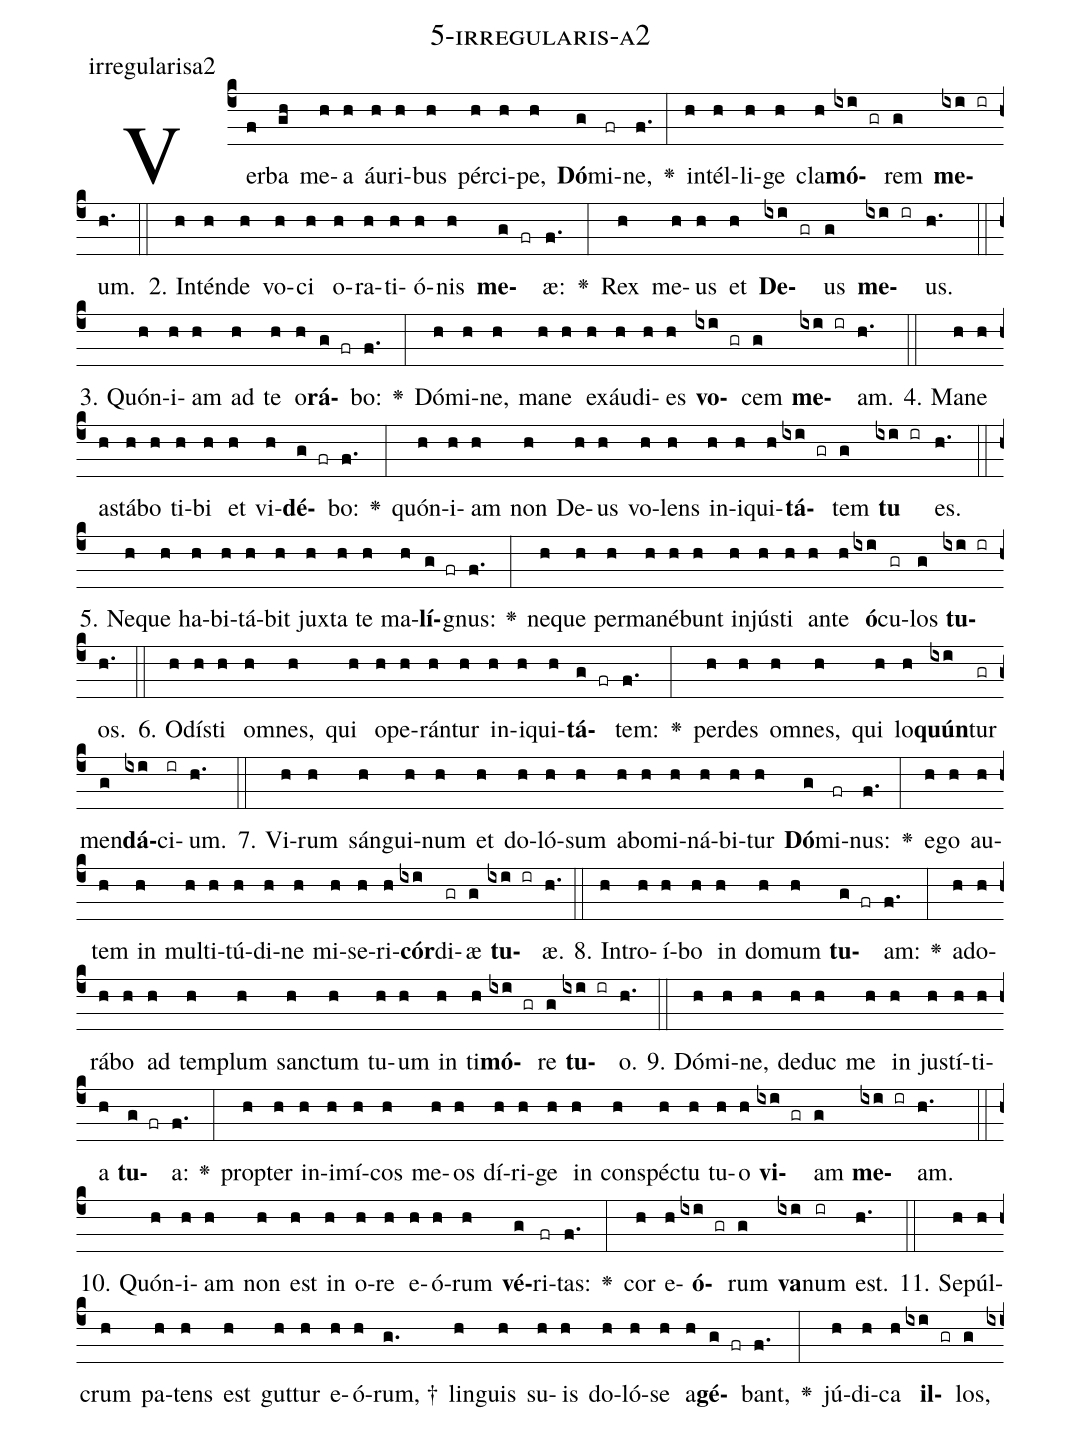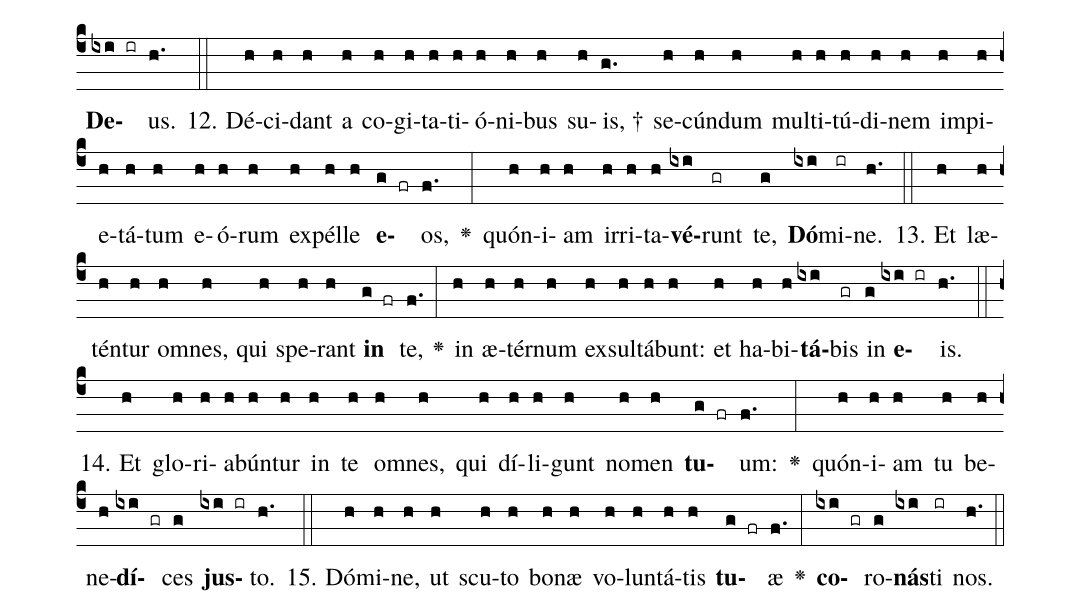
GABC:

name: 5-irregularis-a2;
annotation: irregularisa2;
%%
(c4)Ver(f)ba(gh) me(h)a(h) áu(h)ri(h)bus(h) pér(h)ci(h)pe,(h) <b>Dó</b>(g)mi(fr)ne,(f.) <v>\greheightstar</v>(:) in(h)tél(h)li(h)ge(h) cla(h)<b>mó</b>(ixi gr)rem(g) <b>me</b>(ixi ir)um.(h.) (::)
2. In(h)tén(h)de(h) vo(h)ci(h) o(h)ra(h)ti(h)ó(h)nis(h) <b>me</b>(g fr)æ:(f.) <v>\greheightstar</v>(:) Rex(h) me(h)us(h) et(h) <b>De</b>(ixi gr)us(g) <b>me</b>(ixi ir)us.(h.) (::)
3. Quón(h)i(h)am(h) ad(h) te(h) o(h)<b>rá</b>(g fr)bo:(f.) <v>\greheightstar</v>(:) Dó(h)mi(h)ne,(h) ma(h)ne(h) ex(h)áu(h)di(h)es(h) <b>vo</b>(ixi gr)cem(g) <b>me</b>(ixi ir)am.(h.) (::)
4. Ma(h)ne(h) a(h)stá(h)bo(h) ti(h)bi(h) et(h) vi(h)<b>dé</b>(g fr)bo:(f.) <v>\greheightstar</v>(:) quón(h)i(h)am(h) non(h) De(h)us(h) vo(h)lens(h) in(h)i(h)qui(h)<b>tá</b>(ixi gr)tem(g) <b>tu</b>(ixi ir) es.(h.) (::)
5. Ne(h)que(h) ha(h)bi(h)tá(h)bit(h) jux(h)ta(h) te(h) ma(h)<b>lí</b>(g fr)gnus:(f.) <v>\greheightstar</v>(:) ne(h)que(h) per(h)ma(h)né(h)bunt(h) in(h)jús(h)ti(h) an(h)te(h) <b>ó</b>(ixi)cu(gr)los(g) <b>tu</b>(ixi ir)os.(h.) (::)
6. O(h)dís(h)ti(h) om(h)nes,(h) qui(h) o(h)pe(h)rán(h)tur(h) in(h)i(h)qui(h)<b>tá</b>(g fr)tem:(f.) <v>\greheightstar</v>(:) per(h)des(h) om(h)nes,(h) qui(h) lo(h)<b>quún</b>(ixi)tur(gr) men(g)<b>dá</b>(ixi)ci(ir)um.(h.) (::)
7. Vi(h)rum(h) sán(h)gui(h)num(h) et(h) do(h)ló(h)sum(h) ab(h)o(h)mi(h)ná(h)bi(h)tur(h) <b>Dó</b>(g)mi(fr)nus:(f.) <v>\greheightstar</v>(:) e(h)go(h) au(h)tem(h) in(h) mul(h)ti(h)tú(h)di(h)ne(h) mi(h)se(h)ri(h)<b>cór</b>(ixi)di(gr)æ(g) <b>tu</b>(ixi ir)æ.(h.) (::)
8. In(h)tro(h)í(h)bo(h) in(h) do(h)mum(h) <b>tu</b>(g fr)am:(f.) <v>\greheightstar</v>(:) ad(h)o(h)rá(h)bo(h) ad(h) tem(h)plum(h) sanc(h)tum(h) tu(h)um(h) in(h) ti(h)<b>mó</b>(ixi gr)re(g) <b>tu</b>(ixi ir)o.(h.) (::)
9. Dó(h)mi(h)ne,(h) de(h)duc(h) me(h) in(h) jus(h)tí(h)ti(h)a(h) <b>tu</b>(g fr)a:(f.) <v>\greheightstar</v>(:) prop(h)ter(h) in(h)i(h)mí(h)cos(h) me(h)os(h) dí(h)ri(h)ge(h) in(h) con(h)spéc(h)tu(h) tu(h)o(h) <b>vi</b>(ixi gr)am(g) <b>me</b>(ixi ir)am.(h.) (::)
10. Quón(h)i(h)am(h) non(h) est(h) in(h) o(h)re(h) e(h)ó(h)rum(h) <b>vé</b>(g)ri(fr)tas:(f.) <v>\greheightstar</v>(:) cor(h) e(h)<b>ó</b>(ixi gr)rum(g) <b>va</b>(ixi)num(ir) est.(h.) (::)
11. Se(h)púl(h)crum(h) pa(h)tens(h) est(h) gut(h)tur(h) e(h)ó(h)rum, †(g.) lin(h)guis(h) su(h)is(h) do(h)ló(h)se(h) a(h)<b>gé</b>(g fr)bant,(f.) <v>\greheightstar</v>(:) jú(h)di(h)ca(h) <b>il</b>(ixi gr)los,(g) <b>De</b>(ixi ir)us.(h.) (::)
12. Dé(h)ci(h)dant(h) a(h) co(h)gi(h)ta(h)ti(h)ó(h)ni(h)bus(h) su(h)is, †(g.) se(h)cún(h)dum(h) mul(h)ti(h)tú(h)di(h)nem(h) im(h)pi(h)e(h)tá(h)tum(h) e(h)ó(h)rum(h) ex(h)pél(h)le(h) <b>e</b>(g fr)os,(f.) <v>\greheightstar</v>(:) quón(h)i(h)am(h) ir(h)ri(h)ta(h)<b>vé</b>(ixi)runt(gr) te,(g) <b>Dó</b>(ixi)mi(ir)ne.(h.) (::)
13. Et(h) læ(h)tén(h)tur(h) om(h)nes,(h) qui(h) spe(h)rant(h) <b>in</b>(g fr) te,(f.) <v>\greheightstar</v>(:) in(h) æ(h)tér(h)num(h) ex(h)sul(h)tá(h)bunt:(h) et(h) ha(h)bi(h)<b>tá</b>(ixi)bis(gr) in(g) <b>e</b>(ixi ir)is.(h.) (::)
14. Et(h) glo(h)ri(h)a(h)bún(h)tur(h) in(h) te(h) om(h)nes,(h) qui(h) dí(h)li(h)gunt(h) no(h)men(h) <b>tu</b>(g fr)um:(f.) <v>\greheightstar</v>(:) quón(h)i(h)am(h) tu(h) be(h)ne(h)<b>dí</b>(ixi gr)ces(g) <b>jus</b>(ixi ir)to.(h.) (::)
15. Dó(h)mi(h)ne,(h) ut(h) scu(h)to(h) bo(h)næ(h) vo(h)lun(h)tá(h)tis(h) <b>tu</b>(g fr)æ(f.) <v>\greheightstar</v>(:) <b>co</b>(ixi gr)ro(g)<b>nás</b>(ixi)ti(ir) nos.(h.) (::)
